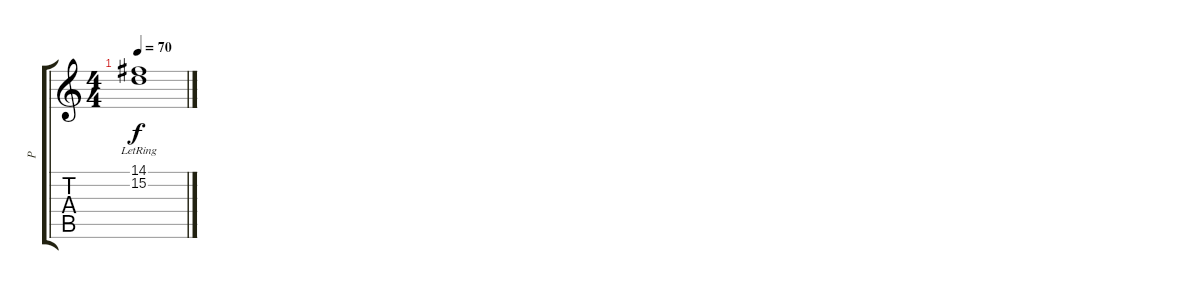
\track ("P" "P") {instrument electricgrandpiano}
\staff {score tabs}
\tuning (E4 B3 G3 D3 A2 E2) {hide}
\ts (4 4)
\tempo 70
\clef g2
\ks c
(14.1{lr} 15.2{lr}).1{dy f}
